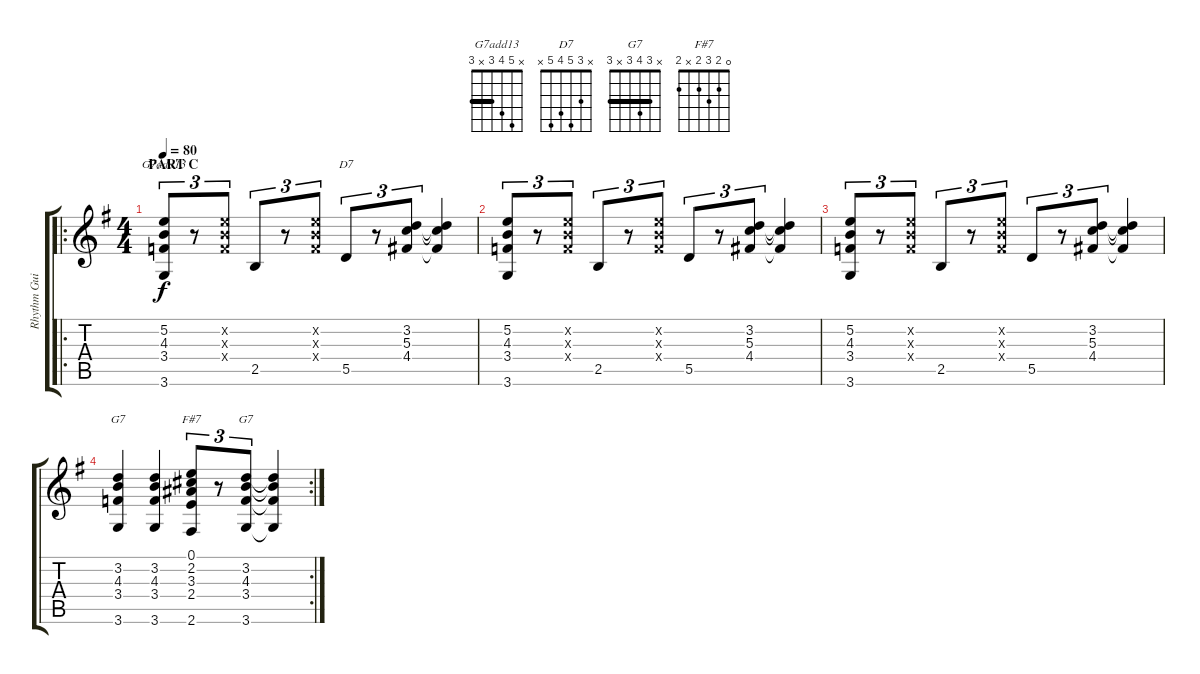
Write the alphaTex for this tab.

\track ("Rhythm Guitar" "Rhythm Gui") {instrument electricguitarjazz}
\staff {score tabs}
\tuning (E4 B3 G3 D3 A2 E2) {hide}
\chord ("G7add13" x 5 4 3 x 3) {barre 3}
\chord ("D7" x 3 5 4 5 x)
\chord ("G7" x 3 4 3 x 3)
\chord ("F#7" 0 2 3 2 x 2)
\chord ("G7" x 3 4 3 x 3) {barre 3}
\ro
\ts (4 4)
\section ("" "PART C")
\tempo 80
\clef g2
\ks g
(5.2 4.3 3.4 3.6).8{tu (3 2) ch "G7add13" dy f instrument electricguitarjazz} r.8{tu (3 2)} (5.2{x} 4.3{x} 3.4{x}).8{tu (3 2)} 2.5.8{tu (3 2)} r.8{tu (3 2)} (5.2{x} 4.3{x} 3.4{x}).8{tu (3 2)} 5.5.8{tu (3 2) ch "D7"} r.8{tu (3 2)} (3.2 5.3 4.4).8{tu (3 2)} (3.2{t} 5.3{t} 4.4{t}).4 |
(5.2 4.3 3.4 3.6).8{tu (3 2)} r.8{tu (3 2)} (5.2{x} 4.3{x} 3.4{x}).8{tu (3 2)} 2.5.8{tu (3 2)} r.8{tu (3 2)} (5.2{x} 4.3{x} 3.4{x}).8{tu (3 2)} 5.5.8{tu (3 2)} r.8{tu (3 2)} (3.2 5.3 4.4).8{tu (3 2)} (3.2{t} 5.3{t} 4.4{t}).4 |
(5.2 4.3 3.4 3.6).8{tu (3 2)} r.8{tu (3 2)} (5.2{x} 4.3{x} 3.4{x}).8{tu (3 2)} 2.5.8{tu (3 2)} r.8{tu (3 2)} (5.2{x} 4.3{x} 3.4{x}).8{tu (3 2)} 5.5.8{tu (3 2)} r.8{tu (3 2)} (3.2 5.3 4.4).8{tu (3 2)} (3.2{t} 5.3{t} 4.4{t}).4 |
\rc 2
(3.2 4.3 3.4 3.6).4{ch "G7"} (3.2 4.3 3.4 3.6).4 (0.1 2.2 3.3 2.4 2.6).8{tu (3 2) ch "F#7"} r.8{tu (3 2)} (3.2 4.3 3.4 3.6).8{tu (3 2) ch "G7"} (3.2{t} 4.3{t} 3.4{t} 3.6{t}).4
